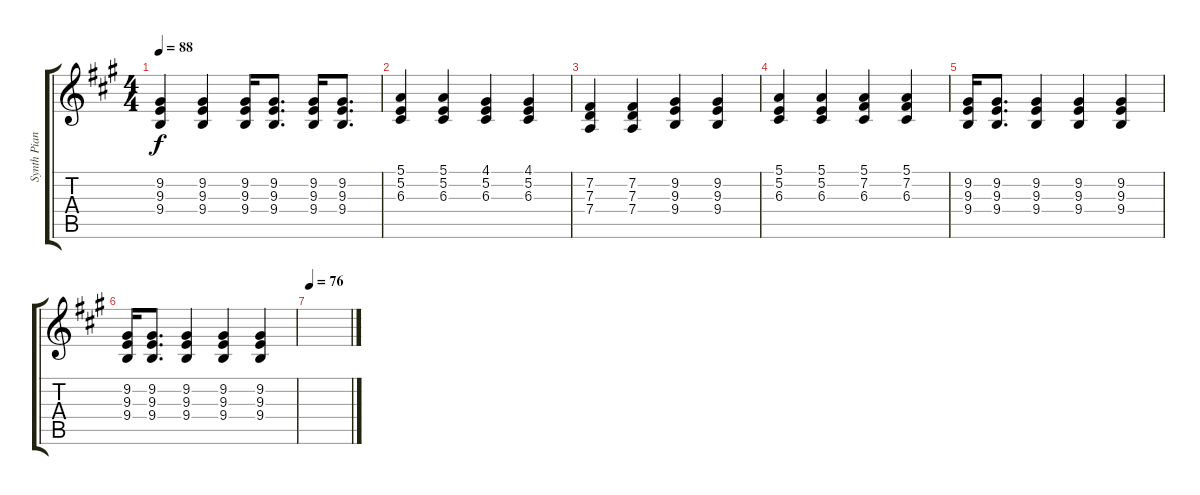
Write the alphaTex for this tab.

\track ("Synth Piano 2" "Synth Pian") {instrument electricpiano2}
\staff {score tabs}
\tuning (E4 B3 G3 D3 A2 E2) {hide}
\ts (4 4)
\tempo 88
\clef g2
\ks a
(9.2 9.3 9.4).4{dy f} (9.2 9.3 9.4).4 (9.2 9.3 9.4).16 (9.2 9.3 9.4).8{d} (9.2 9.3 9.4).16 (9.2 9.3 9.4).8{d} |
(5.1 5.2 6.3).4 (5.1 5.2 6.3).4 (4.1 5.2 6.3).4 (4.1 5.2 6.3).4 |
(7.2 7.3 7.4).4 (7.2 7.3 7.4).4 (9.2 9.3 9.4).4 (9.2 9.3 9.4).4 |
(5.1 5.2 6.3).4 (5.1 5.2 6.3).4 (5.1 7.2 6.3).4 (5.1 7.2 6.3).4 |
(9.2 9.3 9.4).16 (9.2 9.3 9.4).8{d} (9.2 9.3 9.4).4 (9.2 9.3 9.4).4 (9.2 9.3 9.4).4 |
(9.2 9.3 9.4).16 (9.2 9.3 9.4).8{d} (9.2 9.3 9.4).4 (9.2 9.3 9.4).4 (9.2 9.3 9.4).4 |
\tempo 76
